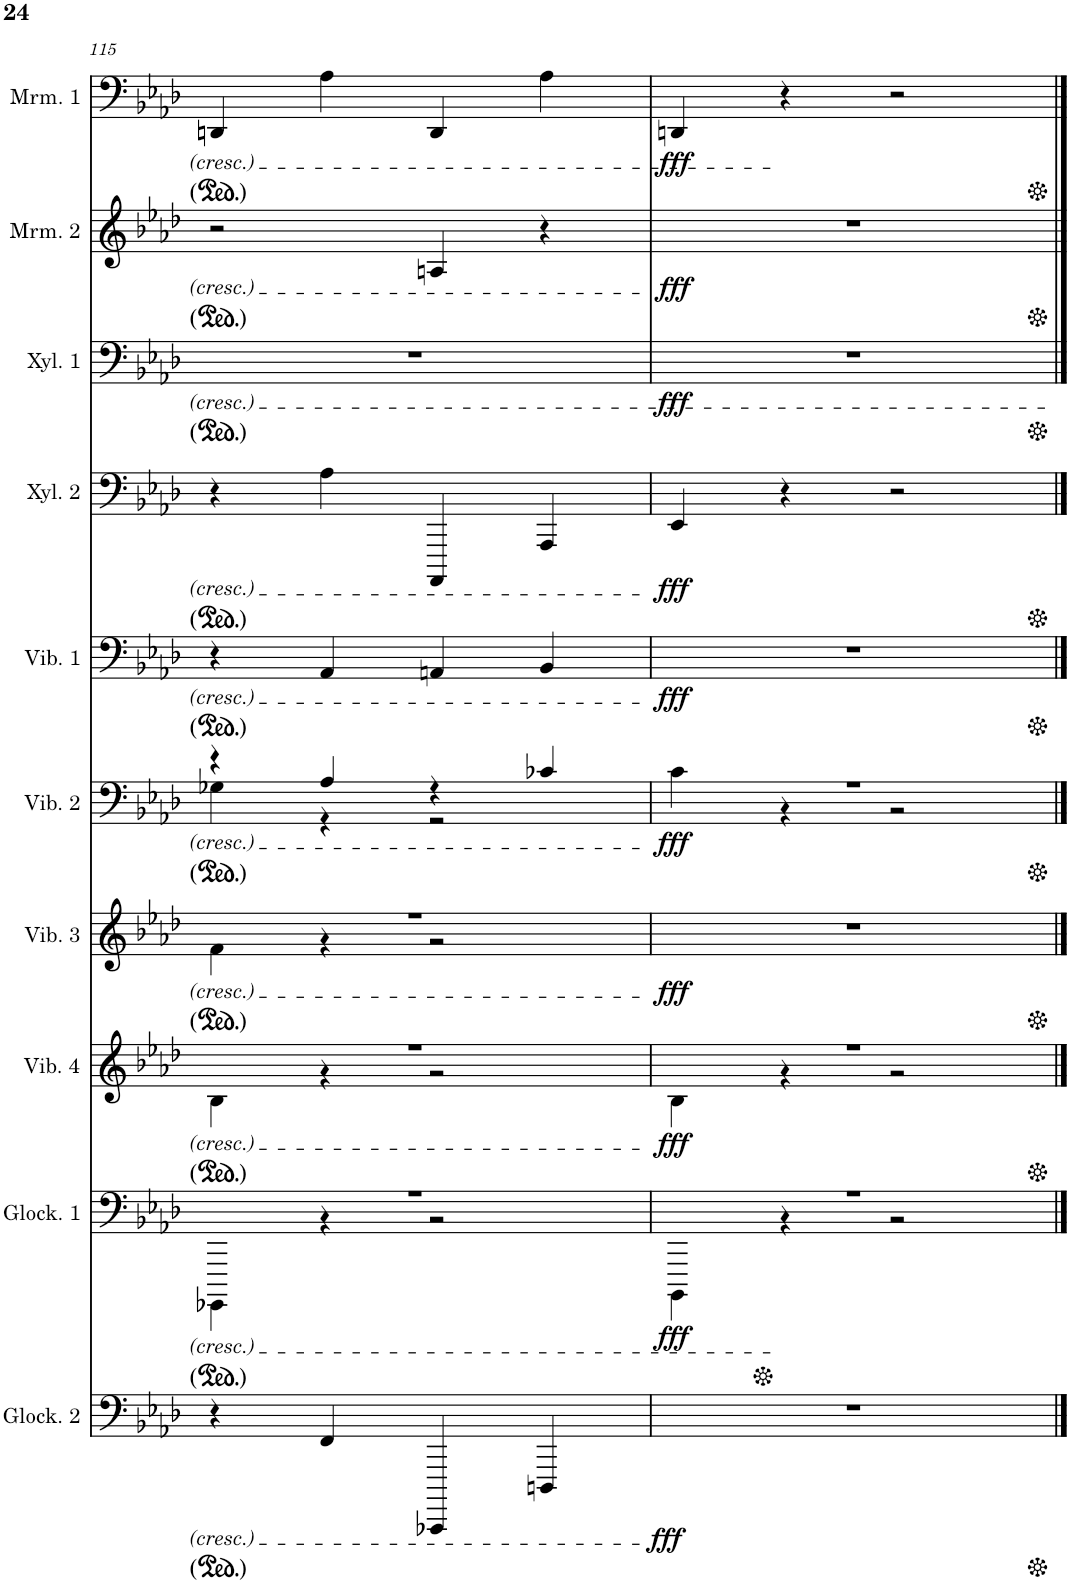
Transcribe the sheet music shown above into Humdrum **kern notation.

**kern	**dynam	**kern	**dynam	**kern	**dynam	**kern	**dynam	**kern	**dynam	**kern	**dynam	**kern	**dynam	**kern	**dynam	**kern	**dynam	**kern	**dynam
*part10	*part10	*part9	*part9	*part8	*part8	*part7	*part7	*part6	*part6	*part5	*part5	*part4	*part4	*part3	*part3	*part2	*part2	*part1	*part1
*staff10	*staff10	*staff9	*staff9	*staff8	*staff8	*staff7	*staff7	*staff6	*staff6	*staff5	*staff5	*staff4	*staff4	*staff3	*staff3	*staff2	*staff2	*staff1	*staff1
*I"Glockenspiel 2	*	*I"Glockenspiel 1	*	*I"Vibraphone 4	*	*I"Vibraphone 3	*	*I"Vibraphone 2	*	*I"Vibraphone 1	*	*I"Xylophone 2	*	*I"Xylophone 1	*	*I"Marimba 2	*	*I"Marimba 1	*
*I'Glock. 2	*	*I'Glock. 1	*	*I'Vib. 4	*	*I'Vib. 3	*	*I'Vib. 2	*	*I'Vib. 1	*	*I'Xyl. 2	*	*I'Xyl. 1	*	*I'Mrm. 2	*	*I'Mrm. 1	*
!!LO:PB:g=z
*clefF4	*	*clefF4	*	*clefG2	*	*clefG2	*	*clefF4	*	*clefF4	*	*clefF4	*	*clefF4	*	*clefG2	*	*clefF4	*
*Trd-14c-24	*	*Trd-14c-24	*	*	*	*	*	*	*	*	*	*Trd-7c-12	*	*Trd-7c-12	*	*	*	*	*
*k[b-e-a-d-]	*	*k[b-e-a-d-]	*	*k[b-e-a-d-]	*	*k[b-e-a-d-]	*	*k[b-e-a-d-]	*	*k[b-e-a-d-]	*	*k[b-e-a-d-]	*	*k[b-e-a-d-]	*	*k[b-e-a-d-]	*	*k[b-e-a-d-]	*
*M4/4	*	*M4/4	*	*M4/4	*	*M4/4	*	*M4/4	*	*M4/4	*	*M4/4	*	*M4/4	*	*M4/4	*	*M4/4	*
=115	=115	=115	=115	=115	=115	=115	=115	=115	=115	=115	=115	=115	=115	=115	=115	=115	=115	=115	=115
*	*	*^	*	*^	*	*^	*	*^	*	*	*	*	*	*	*	*	*	*	*
4r	.	1r	4GGGG-X\	.	1r	4B-\	.	1r	4f\	.	4r	4G-X\	.	4r	.	4r	.	1r	.	2r	.	4DDn/	.
4FF/	.	.	4r	.	.	4r	.	.	4r	.	4A-/	4r	.	4AA-/	.	4A-\	.	.	.	.	.	4A-\	.
4CCCC-X/	.	.	2r	.	.	2r	.	.	2r	.	4r	2r	.	4AAn/	.	4AAAA-/	.	.	.	4An/	.	4DD/	.
4DDDn/	.	.	.	.	.	.	.	.	.	.	4c-X/	.	.	4BB-/	.	4AAA-/	.	.	.	4r	.	4A-\	.
*	*	*	*	*	*	*	*	*v	*v	*	*	*	*	*	*	*	*	*	*	*	*	*	*
=116	=116	=116	=116	=116	=116	=116	=116	=116	=116	=116	=116	=116	=116	=116	=116	=116	=116	=116	=116	=116	=116	=116
!	!LO:DY:b	!	!	!LO:DY:b	!	!	!LO:DY:b	!	!LO:DY:b	!	!	!LO:DY:b	!	!LO:DY:b	!	!LO:DY:b	!	!LO:DY:b	!	!LO:DY:b	!	!LO:DY:b
1r	fff	1r	4BBBB-\	fff	1r	4B-\	fff	1r	fff	1r	4c\	fff	1r	fff	4EE-/	fff	1r	fff	1r	fff	4DDn/	fff
.	.	.	4r	.	.	4r	.	.	.	.	4r	.	.	.	4r	.	.	.	.	.	4r	.
.	.	.	2r	.	.	2r	.	.	.	.	2r	.	.	.	2r	.	.	.	.	.	2r	.
*	*	*v	*v	*	*	*	*	*	*	*v	*v	*	*	*	*	*	*	*	*	*	*	*
*	*	*	*	*v	*v	*	*	*	*	*	*	*	*	*	*	*	*	*	*	*
==	==	==	==	==	==	==	==	==	==	==	==	==	==	==	==	==	==	==	==
*-	*-	*-	*-	*-	*-	*-	*-	*-	*-	*-	*-	*-	*-	*-	*-	*-	*-	*-	*-
